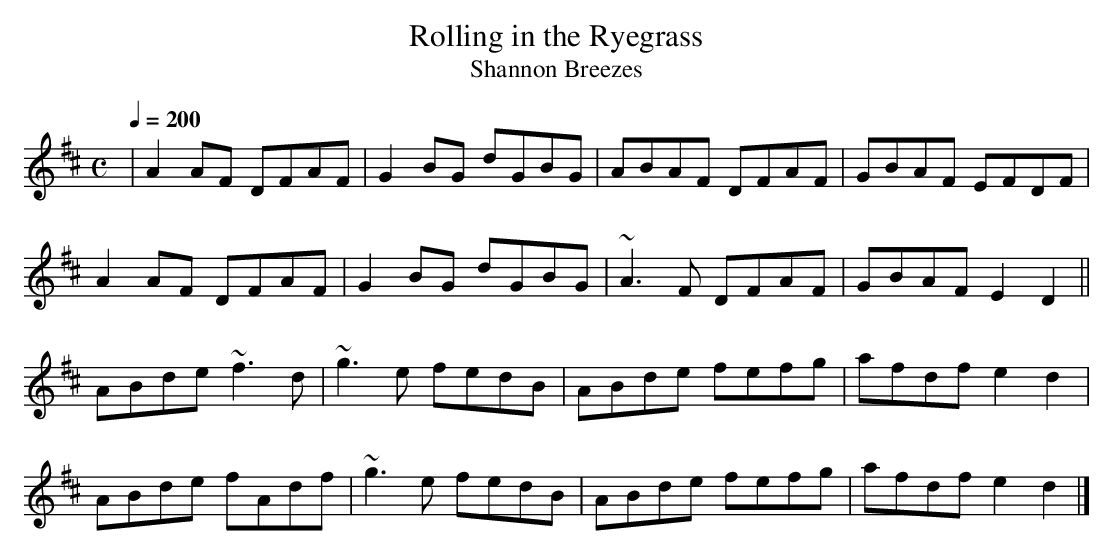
X:1
T:Rolling in the Ryegrass
T:Shannon Breezes
M:C
L:1/8
Q:1/4=200
K:D
|A2AF DFAF|G2BG dGBG|ABAF DFAF|GBAF EFDF|
A2AF DFAF|G2BG dGBG|~A3F DFAF|GBAF E2D2||
ABde ~f3d|~g3e fedB|ABde fefg|afdf e2d2|
ABde fAdf|~g3e fedB|ABde fefg|afdf e2d2|]
